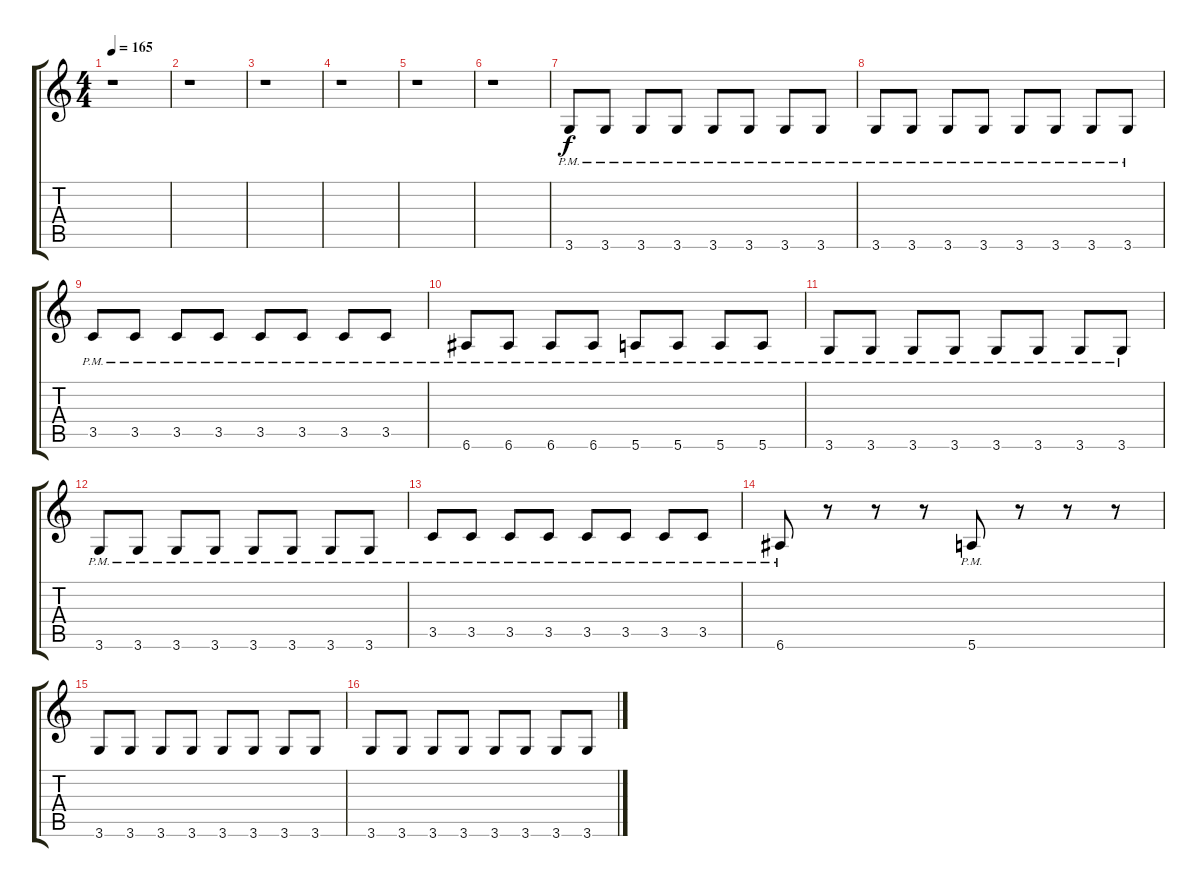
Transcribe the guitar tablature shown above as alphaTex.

\track "" {instrument overdrivenguitar}
\staff {score tabs}
\tuning (E4 B3 G3 D3 A2 E2) {hide}
\ts (4 4)
\tempo 165
\clef g2
\ks c
r.1{dy f} |
r.1 |
r.1 |
r.1 |
r.1 |
r.1 |
3.6{pm}.8 3.6{pm}.8 3.6{pm}.8 3.6{pm}.8 3.6{pm}.8 3.6{pm}.8 3.6{pm}.8 3.6{pm}.8 |
3.6{pm}.8 3.6{pm}.8 3.6{pm}.8 3.6{pm}.8 3.6{pm}.8 3.6{pm}.8 3.6{pm}.8 3.6{pm}.8 |
3.5{pm}.8 3.5{pm}.8 3.5{pm}.8 3.5{pm}.8 3.5{pm}.8 3.5{pm}.8 3.5{pm}.8 3.5{pm}.8 |
6.6{pm}.8 6.6{pm}.8 6.6{pm}.8 6.6{pm}.8 5.6{pm}.8 5.6{pm}.8 5.6{pm}.8 5.6{pm}.8 |
3.6{pm}.8 3.6{pm}.8 3.6{pm}.8 3.6{pm}.8 3.6{pm}.8 3.6{pm}.8 3.6{pm}.8 3.6{pm}.8 |
3.6{pm}.8 3.6{pm}.8 3.6{pm}.8 3.6{pm}.8 3.6{pm}.8 3.6{pm}.8 3.6{pm}.8 3.6{pm}.8 |
3.5{pm}.8 3.5{pm}.8 3.5{pm}.8 3.5{pm}.8 3.5{pm}.8 3.5{pm}.8 3.5{pm}.8 3.5{pm}.8 |
6.6{pm}.8 r.8 r.8 r.8 5.6{pm}.8 r.8 r.8 r.8 |
3.6.8 3.6.8 3.6.8 3.6.8 3.6.8 3.6.8 3.6.8 3.6.8 |
3.6.8 3.6.8 3.6.8 3.6.8 3.6.8 3.6.8 3.6.8 3.6.8
